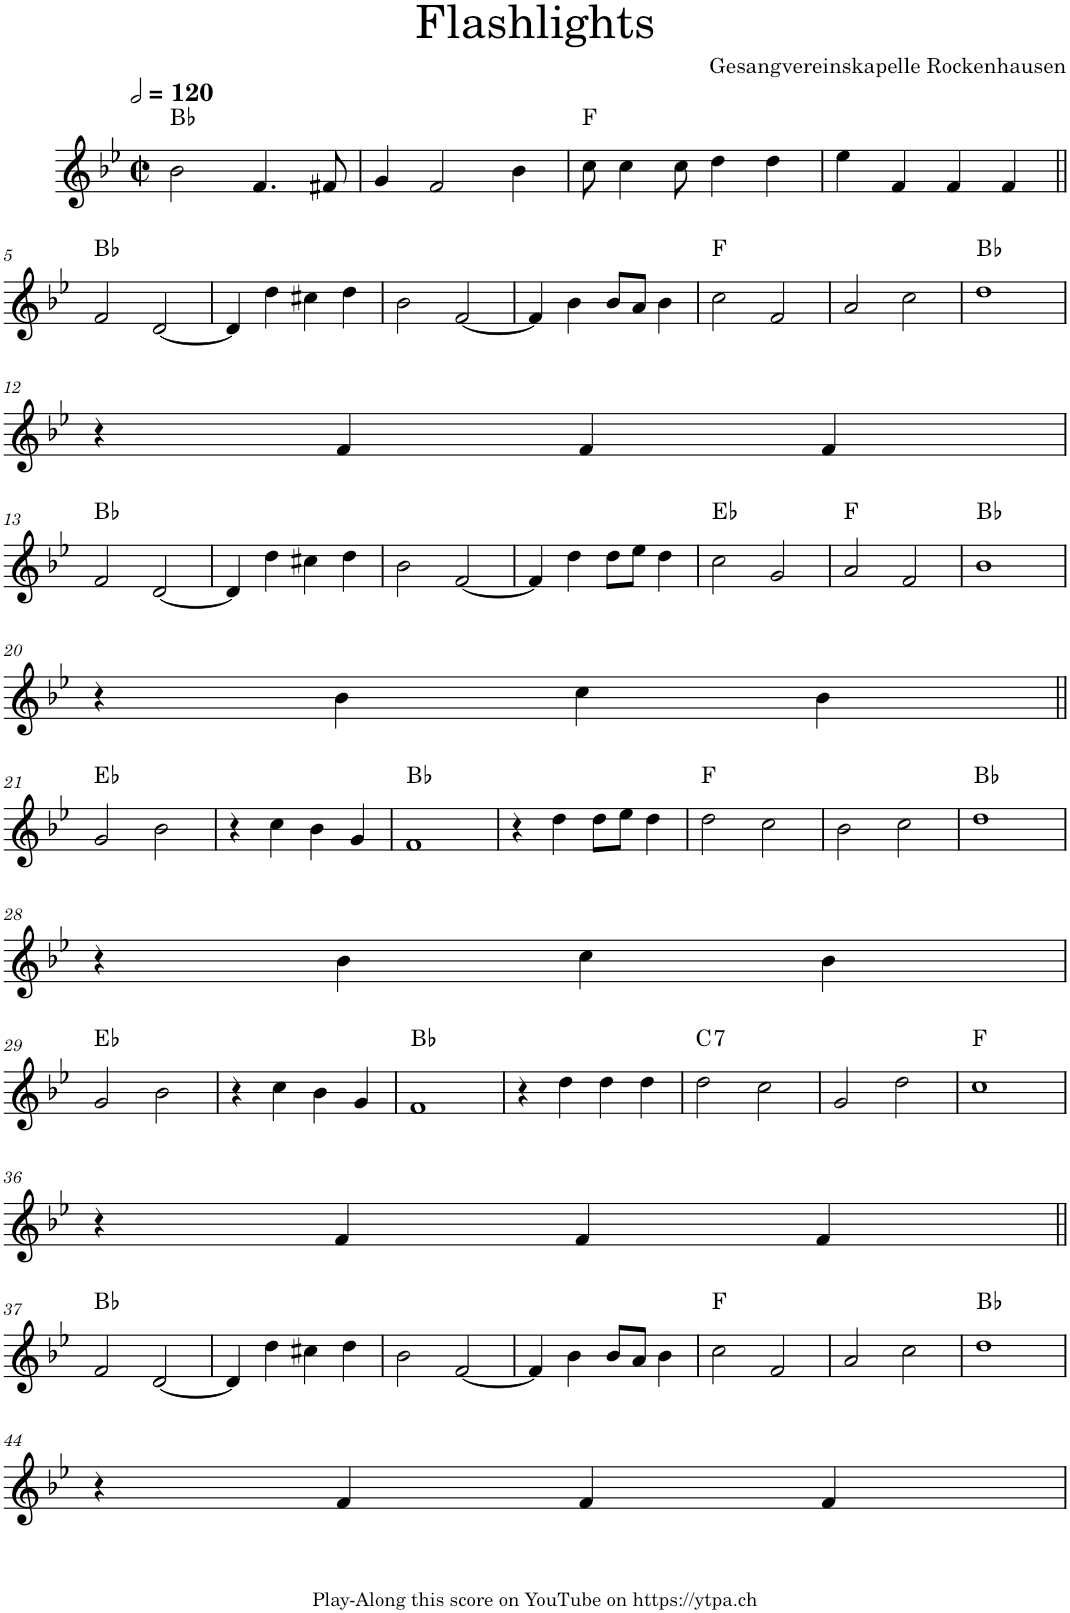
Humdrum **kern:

**kern	**harte
*part1	*part1
*staff1	*
*I"Piano	*
*I'Pno.	*
*clefG2	*
*k[b-e-]	*
*M2/2	*
*met(c|)	*
*MM240	*
=1	=1
2b-\	Bb:maj
4.f/	.
8f#X/	.
=2	=2
4g/	.
2f/	.
4b-\	.
=3	=3
8cc\	F:maj
4cc\	.
8cc\	.
4dd\	.
4dd\	.
=4	=4
4ee-\	.
4f/	.
4f/	.
4f/	.
!!LO:LB:g=z
=5||	=5||
2f/	Bb:maj
[2d/	.
=6	=6
4d/]	.
4dd\	.
4cc#X\	.
4dd\	.
=7	=7
2b-\	.
[2f/	.
=8	=8
4f/]	.
4b-\	.
8b-/L	.
8a/J	.
4b-\	.
=9	=9
2cc\	F:maj
2f/	.
=10	=10
2a/	.
2cc\	.
=11	=11
1dd	Bb:maj
!!LO:LB:g=z
=12	=12
4r	.
4f/	.
4f/	.
4f/	.
!!LO:LB:g=z
=13	=13
2f/	Bb:maj
[2d/	.
=14	=14
4d/]	.
4dd\	.
4cc#X\	.
4dd\	.
=15	=15
2b-\	.
[2f/	.
=16	=16
4f/]	.
4dd\	.
8dd\L	.
8ee-\J	.
4dd\	.
=17	=17
2cc\	Eb:maj
2g/	.
=18	=18
2a/	F:maj
2f/	.
=19	=19
1b-	Bb:maj
!!LO:LB:g=z
=20	=20
4r	.
4b-\	.
4cc\	.
4b-\	.
!!LO:LB:g=z
=21||	=21||
2g/	Eb:maj
2b-\	.
=22	=22
4r	.
4cc\	.
4b-\	.
4g/	.
=23	=23
1f	Bb:maj
=24	=24
4r	.
4dd\	.
8dd\L	.
8ee-\J	.
4dd\	.
=25	=25
2dd\	F:maj
2cc\	.
=26	=26
2b-\	.
2cc\	.
=27	=27
1dd	Bb:maj
!!LO:LB:g=z
=28	=28
4r	.
4b-\	.
4cc\	.
4b-\	.
!!LO:LB:g=z
=29	=29
2g/	Eb:maj
2b-\	.
=30	=30
4r	.
4cc\	.
4b-\	.
4g/	.
=31	=31
1f	Bb:maj
=32	=32
4r	.
4dd\	.
4dd\	.
4dd\	.
=33	=33
!	!LO:H:kt=7
2dd\	C:7
2cc\	.
=34	=34
2g/	.
2dd\	.
=35	=35
1cc	F:maj
!!LO:LB:g=z
=36	=36
4r	.
4f/	.
4f/	.
4f/	.
!!LO:LB:g=z
=37||	=37||
2f/	Bb:maj
[2d/	.
=38	=38
4d/]	.
4dd\	.
4cc#X\	.
4dd\	.
=39	=39
2b-\	.
[2f/	.
=40	=40
4f/]	.
4b-\	.
8b-/L	.
8a/J	.
4b-\	.
=41	=41
2cc\	F:maj
2f/	.
=42	=42
2a/	.
2cc\	.
=43	=43
1dd	Bb:maj
!!LO:LB:g=z
=44	=44
4r	.
4f/	.
4f/	.
4f/	.
=	=
*-	*-
